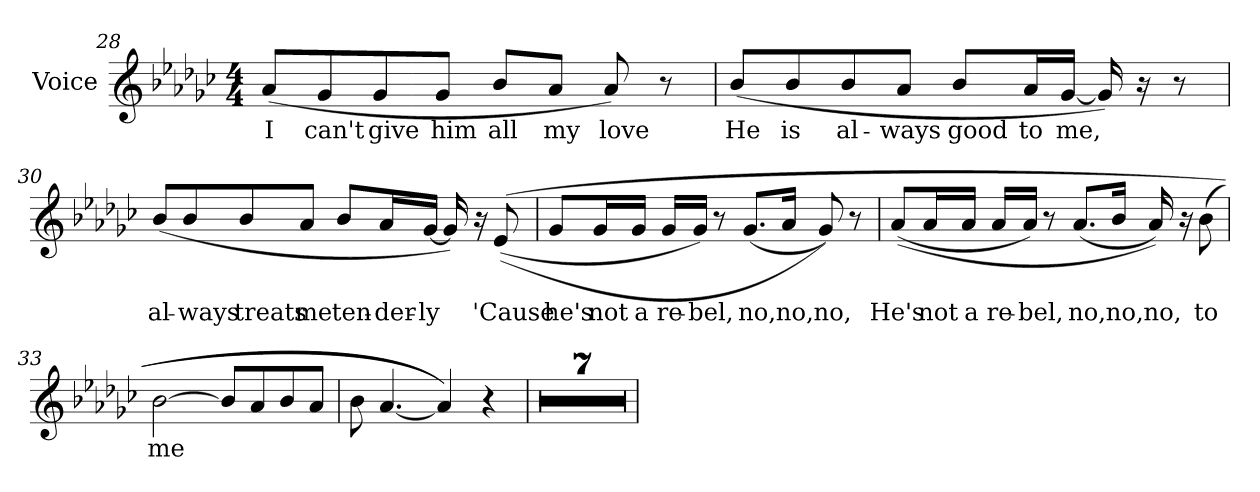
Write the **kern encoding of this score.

**kern	**text
*part1	*part1
*staff1	*staff1
*I"Voice	*
*I'Voice	*
*clefG2	*
*k[b-e-a-d-g-c-]	*
*G-:	*
*M4/4	*
=28	=28
!	!LO:LY:b:color=#000000
(8a-i/L	I
!	!LO:LY:b:color=#000000
8g-i/	can't
!	!LO:LY:b:color=#000000
8g-i/	give
!	!LO:LY:b:color=#000000
8g-i/J	him
!	!LO:LY:b:color=#000000
8b-i/L	all
!	!LO:LY:b:color=#000000
8a-i/J	my
!	!LO:LY:b:color=#000000
8a-i/)	love
8r	.
=29	=29
!	!LO:LY:b:color=#000000
(8b-i/L	He
!	!LO:LY:b:color=#000000
8b-i/	is
!	!LO:LY:b:color=#000000
8b-i/	al-
!	!LO:LY:b:color=#000000
8a-i/J	-ways
!	!LO:LY:b:color=#000000
8b-i/L	good
!	!LO:LY:b:color=#000000
16a-i/L	to
!	!LO:LY:b:color=#000000
[16g-i/JJ	me,
16g-i/])	.
16r	.
8r	.
!!LO:LB:g=z
=30	=30
!	!LO:LY:b:color=#000000
(8b-i/L	al-
!	!LO:LY:b:color=#000000
8b-i/	-ways
!	!LO:LY:b:color=#000000
8b-i/	treats
!	!LO:LY:b:color=#000000
8a-i/J	me
!	!LO:LY:b:color=#000000
8b-i/L	ten-
!	!LO:LY:b:color=#000000
16a-i/L	-der-
!	!LO:LY:b:color=#000000
[16g-i/JJ	-ly
16g-i/])	.
16r	.
!	!LO:LY:b:color=#000000
(((8e-i/	'Cause
=31	=31
!	!LO:LY:b:color=#000000
8g-i/L	he's
!	!LO:LY:b:color=#000000
16g-i/L	not
!	!LO:LY:b:color=#000000
16g-i/JJ	a
!	!LO:LY:b:color=#000000
16g-i/LL	re-
!	!LO:LY:b:color=#000000
16g-i/JJ)	-bel,
8r	.
!	!LO:LY:b:color=#000000
(8.g-i/L	no,
!	!LO:LY:b:color=#000000
16a-i/Jk	no,
!	!LO:LY:b:color=#000000
8g-i/))	no,
8r	.
!!LO:LB:g=z
=32	=32
!	!LO:LY:b:color=#000000
((8a-i/L	He's
!	!LO:LY:b:color=#000000
16a-i/L	not
!	!LO:LY:b:color=#000000
16a-i/JJ	a
!	!LO:LY:b:color=#000000
16a-i/LL	re-
!	!LO:LY:b:color=#000000
16a-i/JJ)	-bel,
8r	.
!	!LO:LY:b:color=#000000
(8.a-i/L	no,
!	!LO:LY:b:color=#000000
16b-i/Jk	no,
!	!LO:LY:b:color=#000000
16a-i/))	no,
16r	.
!	!LO:LY:b:color=#000000
(8b-i\	to
=33	=33
!	!LO:LY:b:color=#000000
[2b-i\	me
8b-i/L]	.
8a-i/	.
8b-i/	.
8a-i/J	.
=34	=34
8b-i\	.
[4.a-i/	.
4a-i/]))	.
4r	.
=35	=35
1r	.
=36	=36
1r	.
=37	=37
1r	.
!!LO:PB:g=z
=38	=38
1r	.
=39	=39
1r	.
=40	=40
1r	.
=41	=41
1r	.
=	=
*-	*-
